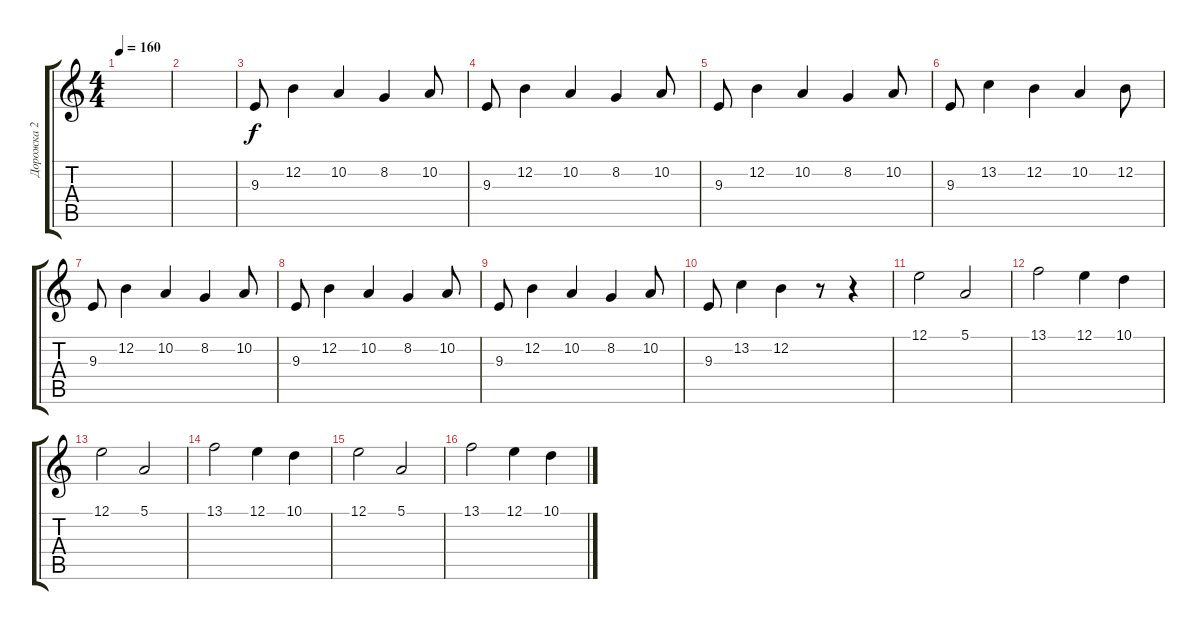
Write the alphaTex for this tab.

\track ("Дорожка 2" "Дорожка 2") {instrument fx5brightness}
\staff {score tabs}
\tuning (E4 B3 G3 D3 A2 E2) {hide}
\ts (4 4)
\tempo 160
\clef g2
\ks c
|
|
9.3.8 12.2.4 10.2.4 8.2.4 10.2.8 |
9.3.8 12.2.4 10.2.4 8.2.4 10.2.8 |
9.3.8 12.2.4 10.2.4 8.2.4 10.2.8 |
9.3.8 13.2.4 12.2.4 10.2.4 12.2.8 |
9.3.8 12.2.4 10.2.4 8.2.4 10.2.8 |
9.3.8 12.2.4 10.2.4 8.2.4 10.2.8 |
9.3.8 12.2.4 10.2.4 8.2.4 10.2.8 |
9.3.8 13.2.4 12.2.4 r.8 r.4 |
12.1.2 5.1.2 |
13.1.2 12.1.4 10.1.4 |
12.1.2 5.1.2 |
13.1.2 12.1.4 10.1.4 |
12.1.2 5.1.2 |
13.1.2 12.1.4 10.1.4
